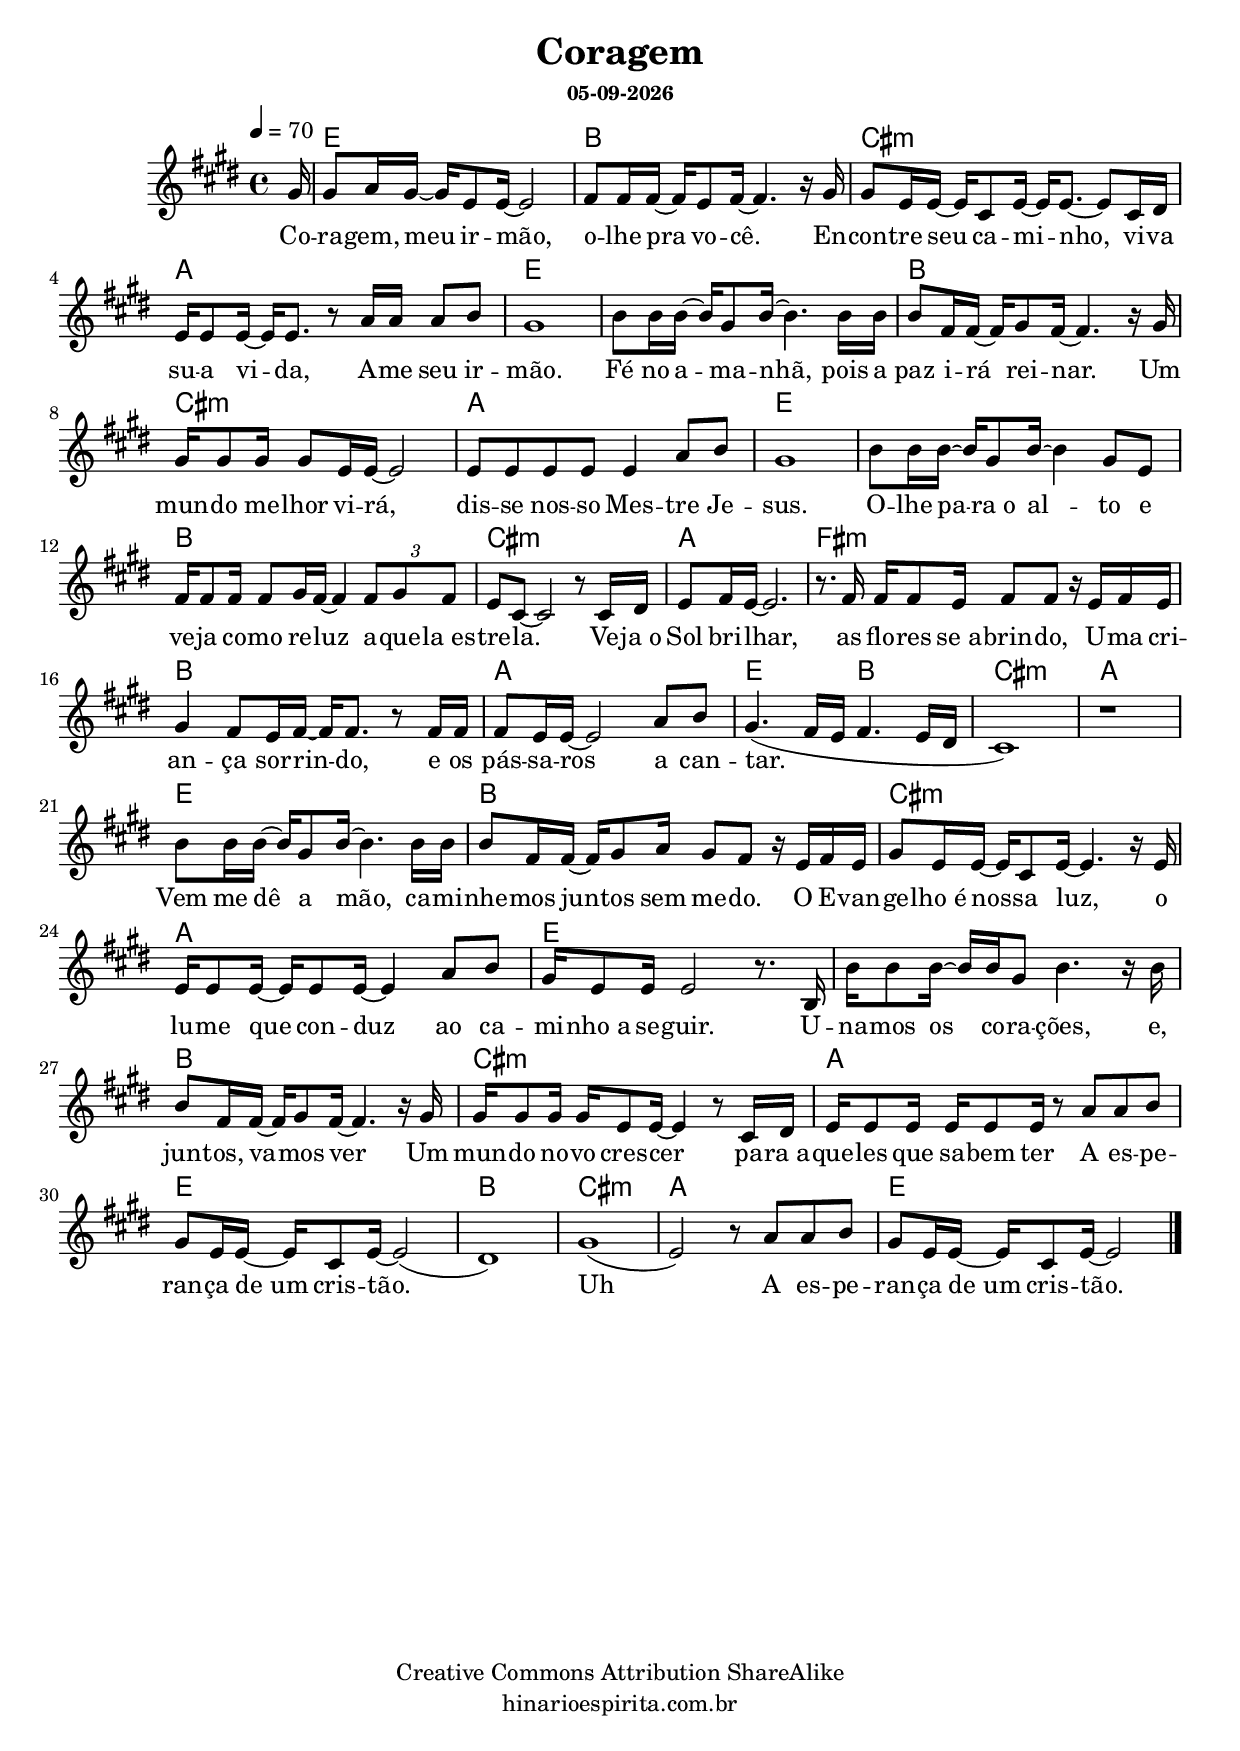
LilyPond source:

\version "2.16.0"
\pointAndClickOff

\header {
  title = "Coragem"
  subsubtitle = #(strftime "%d-%m-%Y" (localtime (current-time)))
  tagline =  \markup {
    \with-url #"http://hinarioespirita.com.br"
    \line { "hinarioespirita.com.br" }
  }
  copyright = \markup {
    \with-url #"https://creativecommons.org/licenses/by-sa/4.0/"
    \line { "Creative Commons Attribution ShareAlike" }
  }
}

melodia = \relative c'' {
  \key e \major
  \time 4/4
  \tempo 4 = 70
  \clef treble

  \partial 16 gis16 |
  gis8 a16 gis~ gis e8 e16~ e2
  fis8 fis16 fis~ fis e8 fis16~ fis4. r16 gis16 |
  gis8 e16 e~ e cis8 e16~ e16 e8.~ e8 cis16 dis |
  e16 e8 e16~ e e8. r8 a16 a a8 b | gis1
  
  b8 b16 b~ b gis8 b16~ b4. b16 b |
  b8 fis16 fis~ fis gis8 fis16~ fis4. r16 gis16 |
  gis gis8 gis16 gis8 e16 e~ e2
  e8 e e e e4 a8 b | gis1 |
  
  b8 b16 b~ b gis8 b16~ b4 gis8 e |
  fis16 fis8 fis16 fis8 gis16 fis~ fis4 \times 2/3 { fis8 gis fis }
  e8 cis~ cis2 r8 cis16 dis | e8 fis16 e~ e2. | 
  r8. fis16 fis fis8 e16 fis8 fis r16 e16 fis e | gis4 fis8 e16 fis~ fis fis8. r8 fis16 fis |
  fis8 e16 e~ e2 a8 b | gis4.( fis16 e fis4. e16 dis | cis1) | r1 |
  
  b'8 b16 b~ b gis8 b16~ b4. b16 b | b8 fis16 fis16~ fis gis8 a16 gis8 fis r16 e16 fis e |
  gis8 e16 e~ e cis8 e16~ e4. r16 e16 | e16 e8 e16~ e e8 e16~ e4 a8 b |
  gis16 e8 e16 e2 r8. b16 | b' b8 b16~ b b gis8 b4. r16 b16 |
  b8 fis16 fis~ fis gis8 fis16~ fis4. r16 gis16 | gis16 gis8 gis16 gis e8 e16~ e4 r8 cis16 dis | 
  e16 e8 e16 e e8 e16 r8 a8 a b | gis8 e16 e~ e cis8 e16~ e2(
  dis1) | gis( | e2) r8 a8 a b | gis8 e16 e~ e cis8 e16~ e2
  \bar "|."
}

letra = \lyricmode {
  Co -- ra -- gem, meu ir -- mão, o -- lhe pra vo -- cê.  
  En -- con -- tre seu ca -- mi -- nho, vi -- va su -- a vi -- da,  
  A -- me seu ir -- mão.  
    
  Fé no a -- ma -- nhã, pois a paz i -- rá rei -- nar.  
  Um mun -- do me -- lhor vi -- rá, dis -- se nos -- so Mes -- tre Je -- sus.
    
  O -- lhe pa -- ra_o al -- to e ve -- ja co -- mo re -- luz a -- que -- la_es -- tre -- la.  
  Ve -- ja_o Sol bri -- lhar, as flo -- res se_a -- brin -- do,  
  U -- ma cri -- an -- ça sor -- rin -- do, e os pás -- sa -- ros a can -- tar.
    
  Vem me dê a mão, ca -- mi -- nhe -- mos jun -- tos sem me -- do.
  O E -- van -- ge -- lho_é nos -- sa luz, o lu -- me que con -- duz ao ca -- mi -- nho_a se -- guir.  
    
  U -- na -- mos os co -- ra -- ções, e, jun -- tos, va -- mos ver  
  Um mun -- do no -- vo cres -- cer pa -- ra_a -- que -- les que sa -- bem ter  
  A es -- pe -- ran -- ça de_um cris -- tão.  
  
  Uh A es -- pe -- ran -- ça de_um cris -- tão.
}

harmonia = \chordmode {
  s16
  e1 b cis:m a \repeat percent 2 {e}
  b cis:m a \repeat percent 2 {e}
  b cis:m a fis:m b a
  e2 b cis1:m a
  e1 b cis:m a \repeat percent 2 {e}
  b cis:m a e
  b cis:m a e
}

\score {
  <<
    \new ChordNames { \harmonia }
    \new Staff <<
      \new Voice = "melodia" { \melodia }
      \lyricsto "melodia" \new Lyrics \letra
      \set Staff.midiInstrument = #"acoustic grand"
    >>
  >>
  \layout {}
  \midi {}
}
